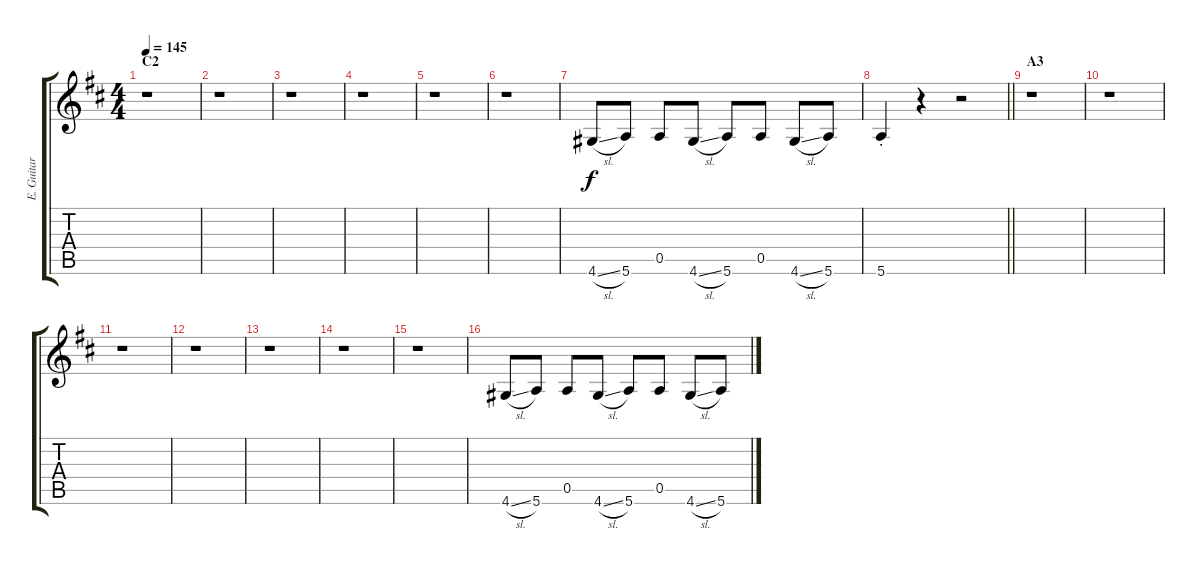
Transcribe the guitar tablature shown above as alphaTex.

\track ("E. Guitar II" "E. Guitar ") {instrument overdrivenguitar}
\staff {score tabs}
\tuning (E4 B3 G3 D3 A2 E2) {hide}
\ts (4 4)
\section ("" "C2")
\tempo 145
\clef g2
\ks d
r.1{dy f} |
r.1 |
r.1 |
r.1 |
r.1 |
r.1 |
4.6{sl}.8 5.6.8 0.5.8 4.6{sl}.8 5.6.8 0.5.8 4.6{sl}.8 5.6.8 |
\barLineRight lightlight
5.6{st}.4 r.4 r.2 |
\section ("" "A3")
r.1 |
r.1 |
r.1 |
r.1 |
r.1 |
r.1 |
r.1 |
4.6{sl}.8 5.6.8 0.5.8 4.6{sl}.8 5.6.8 0.5.8 4.6{sl}.8 5.6.8
